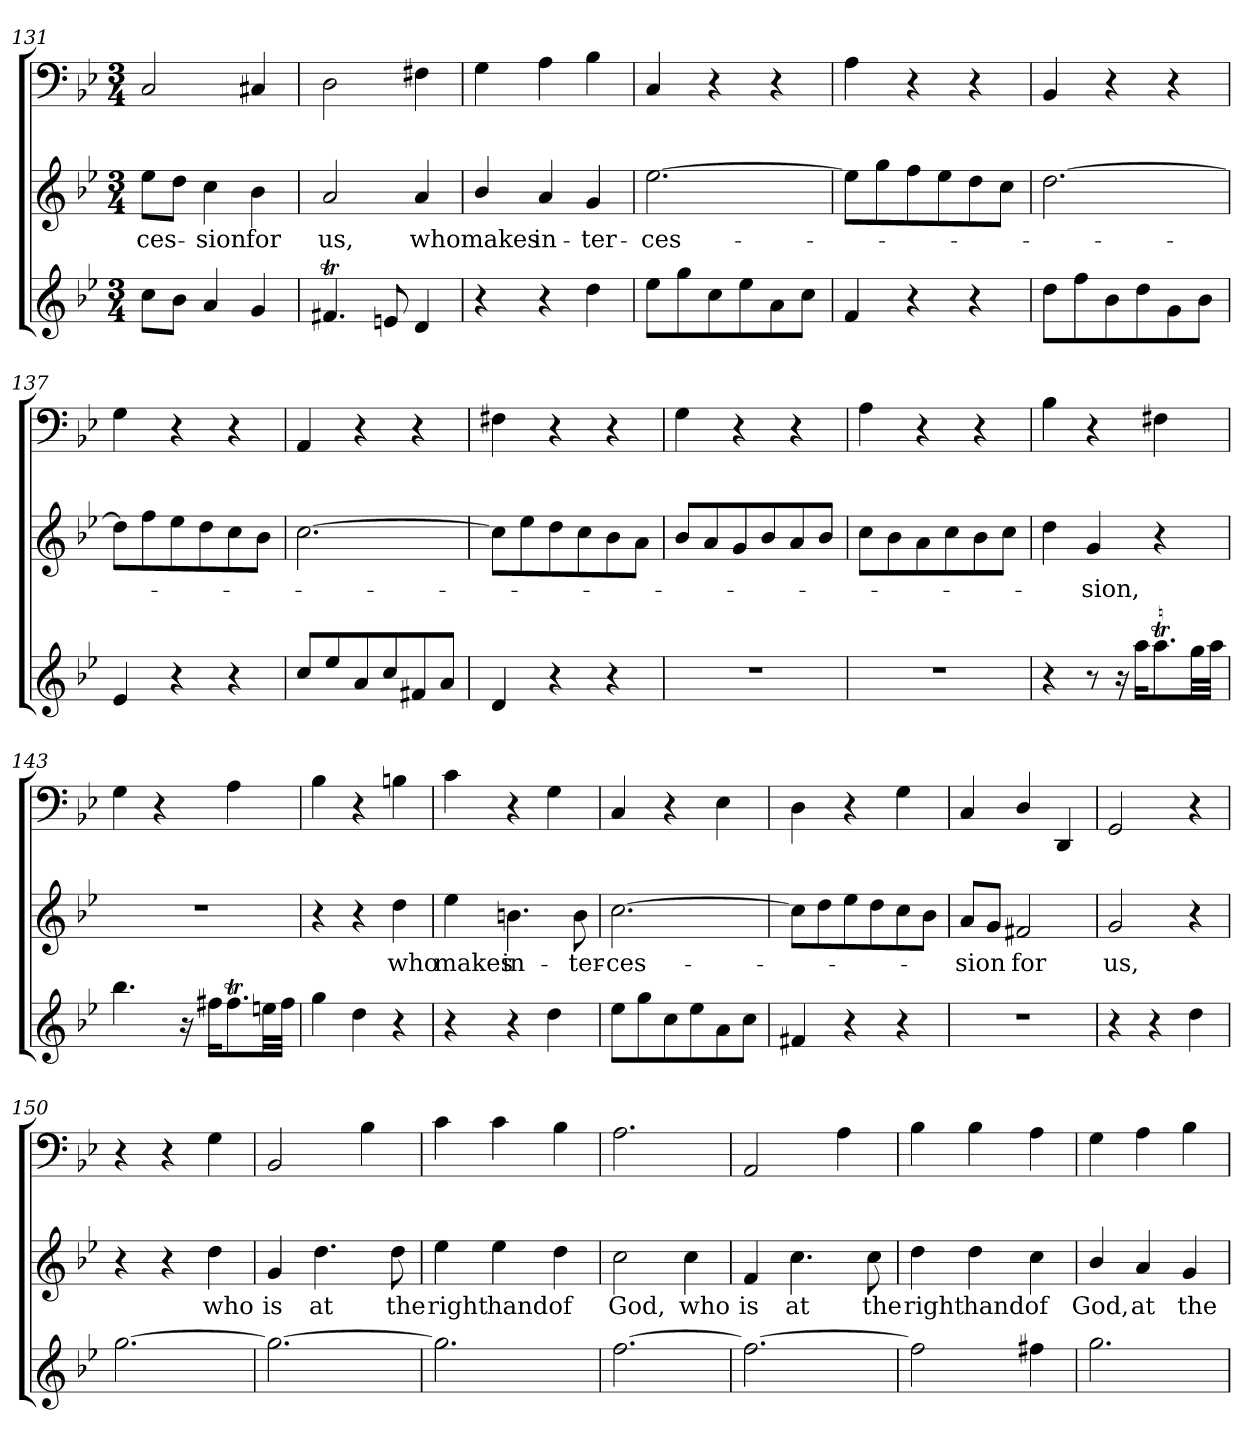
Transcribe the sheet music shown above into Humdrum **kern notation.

**kern	**kern	**text	**kern
*part3	*part2	*part2	*part1
*staff3	*staff2	*staff2	*staff1
*clefG2	*clefG2	*	*clefF4
*k[b-e-]	*k[b-e-]	*	*k[b-e-]
*g:	*g:	*	*g:
*M3/4	*M3/4	*	*M3/4
=131	=131	=131	=131
8cc\L	8ee-\L	-ces-	2C/
8b-\J	8dd\J	.	.
4a/	4cc\	-sion	.
4g/	4b-\	for	4C#X/
=132	=132	=132	=132
4.f#Xt/	2a/	us,	2D\
8en/	.	.	.
4d/	4a/	who	4F#X\
=133	=133	=133	=133
4r	4b-/	makes	4G\
4r	4a/	in-	4A\
4dd\	4g/	-ter-	4B-\
=134	=134	=134	=134
8ee-\L	[2.ee-\	-ces-	4C/
8gg\	.	.	.
8cc\	.	.	4r
8ee-\	.	.	.
8a\	.	.	4r
8cc\J	.	.	.
=135	=135	=135	=135
4f/	8ee-\L]	.	4A\
.	8gg\	.	.
4r	8ff\	.	4r
.	8ee-\	.	.
4r	8dd\	.	4r
.	8cc\J	.	.
=136	=136	=136	=136
8dd\L	[2.dd\	.	4BB-/
8ff\	.	.	.
8b-\	.	.	4r
8dd\	.	.	.
8g\	.	.	4r
8b-\J	.	.	.
=137	=137	=137	=137
4e-/	8dd\L]	.	4G\
.	8ff\	.	.
4r	8ee-\	.	4r
.	8dd\	.	.
4r	8cc\	.	4r
.	8b-\J	.	.
=138	=138	=138	=138
8cc/L	[2.cc\	.	4AA/
8ee-/	.	.	.
8a/	.	.	4r
8cc/	.	.	.
8f#X/	.	.	4r
8a/J	.	.	.
=139	=139	=139	=139
4d/	8cc\L]	.	4F#X\
.	8ee-\	.	.
4r	8dd\	.	4r
.	8cc\	.	.
4r	8b-\	.	4r
.	8a\J	.	.
=140	=140	=140	=140
2.r	8b-/L	.	4G\
.	8a/	.	.
.	8g/	.	4r
.	8b-/	.	.
.	8a/	.	4r
.	8b-/J	.	.
=141	=141	=141	=141
2.r	8cc\L	.	4A\
.	8b-\	.	.
.	8a\	.	4r
.	8cc\	.	.
.	8b-\	.	4r
.	8cc\J	.	.
=142	=142	=142	=142
4r	4dd\	.	4B-\
8r	4g/	-sion,	4r
16r	.	.	.
16aa\KL	.	.	.
8.aaT\	4r	.	4F#X\
32gg\LL	.	.	.
32aa\JJJ	.	.	.
=143	=143	=143	=143
4.bb-\	2.r	.	4G\
.	.	.	4r
16r	.	.	.
16ff#X\KL	.	.	.
8.ff#t\	.	.	4A\
32een\LL	.	.	.
32ff#\JJJ	.	.	.
=144	=144	=144	=144
4gg\	4r	.	4B-\
4dd\	4r	.	4r
4r	4dd\	who	4Bn\
=145	=145	=145	=145
4r	4ee-\	makes	4c\
4r	4.bn\	in-	4r
4dd\	.	.	4G\
.	8b\	-ter-	.
=146	=146	=146	=146
8ee-\L	[2.cc\	-ces-	4C/
8gg\	.	.	.
8cc\	.	.	4r
8ee-\	.	.	.
8a\	.	.	4E-\
8cc\J	.	.	.
=147	=147	=147	=147
4f#X/	8cc\L]	.	4D\
.	8dd\	.	.
4r	8ee-\	.	4r
.	8dd\	.	.
4r	8cc\	.	4G\
.	8b-\J	.	.
=148	=148	=148	=148
2.r	8a/L	-sion	4C/
.	8g/J	.	.
.	2f#X/	for	4D/
.	.	.	4DD/
=149	=149	=149	=149
4r	2g/	us,	2GG/
4r	.	.	.
4dd\	4r	.	4r
=150	=150	=150	=150
[2.gg\	4r	.	4r
.	4r	.	4r
.	4dd\	who	4G\
=151	=151	=151	=151
2.gg\_	4g/	is	2BB-/
.	4.dd\	at	.
.	.	.	4B-\
.	8dd\	the	.
=152	=152	=152	=152
2.gg\]	4ee-\	right	4c\
.	4ee-\	hand	4c\
.	4dd\	of	4B-\
=153	=153	=153	=153
[2.ff\	2cc\	God,	2.A\
.	4cc\	who	.
=154	=154	=154	=154
2.ff\_	4f/	is	2AA/
.	4.cc\	at	.
.	.	.	4A\
.	8cc\	the	.
=155	=155	=155	=155
2ff\]	4dd\	right	4B-\
.	4dd\	hand	4B-\
4ff#X\	4cc\	of	4A\
=156	=156	=156	=156
2.gg\	4b-/	God,	4G\
.	4a/	at	4A\
.	4g/	the	4B-\
=	=	=	=
*-	*-	*-	*-
